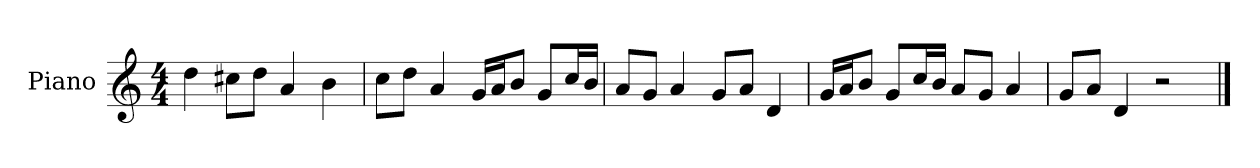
**kern
*part1
*staff1
*I"Piano
*I'P-no
*clefG2
*k[]
*M4/4
*MM90
=1
4dd\
8cc#X\L
8dd\J
4a/
4b\
=2
8cc\L
8dd\J
4a/
16g/LL
16a/J
8b/J
8g/L
16cc/L
16b/JJ
=3
8a/L
8g/J
4a/
8g/L
8a/J
4d/
=4
16g/LL
16a/J
8b/J
8g/L
16cc/L
16b/JJ
8a/L
8g/J
4a/
=5
8g/L
8a/J
4d/
2r
==
*-
